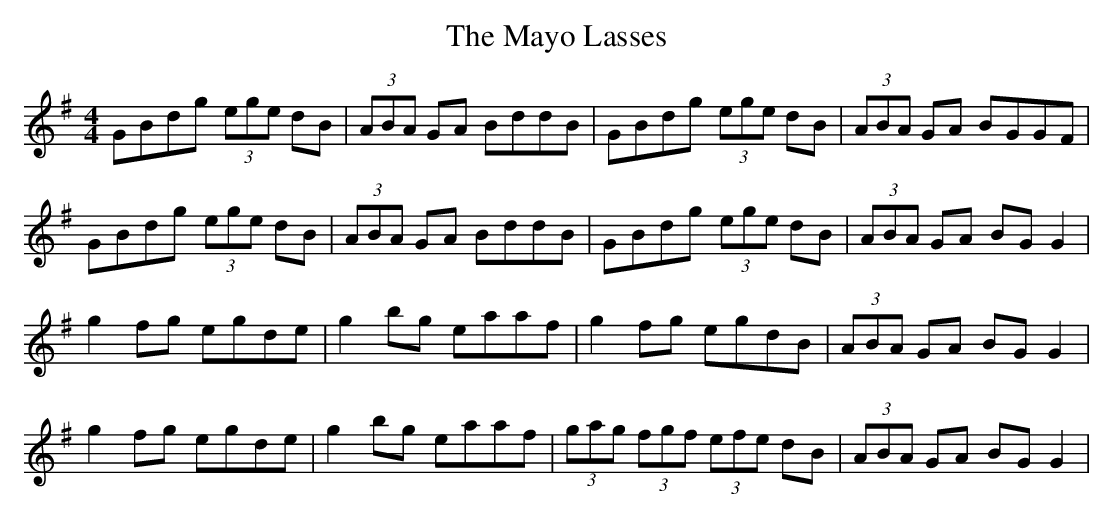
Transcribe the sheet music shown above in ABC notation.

X:1
T: The Mayo Lasses
M: 4/4
L: 1/8
K: Gmaj
GBdg (3ege dB|(3ABA GA BddB|GBdg (3ege dB|(3ABA GA BGGF|
GBdg (3ege dB|(3ABA GA BddB|GBdg (3ege dB|(3ABA GA BG G2|
g2 fg egde|g2 bg eaaf|g2 fg egdB|(3ABA GA BG G2|
g2 fg egde|g2 bg eaaf|(3gag (3fgf (3efe dB|(3ABA GA BG G2|
